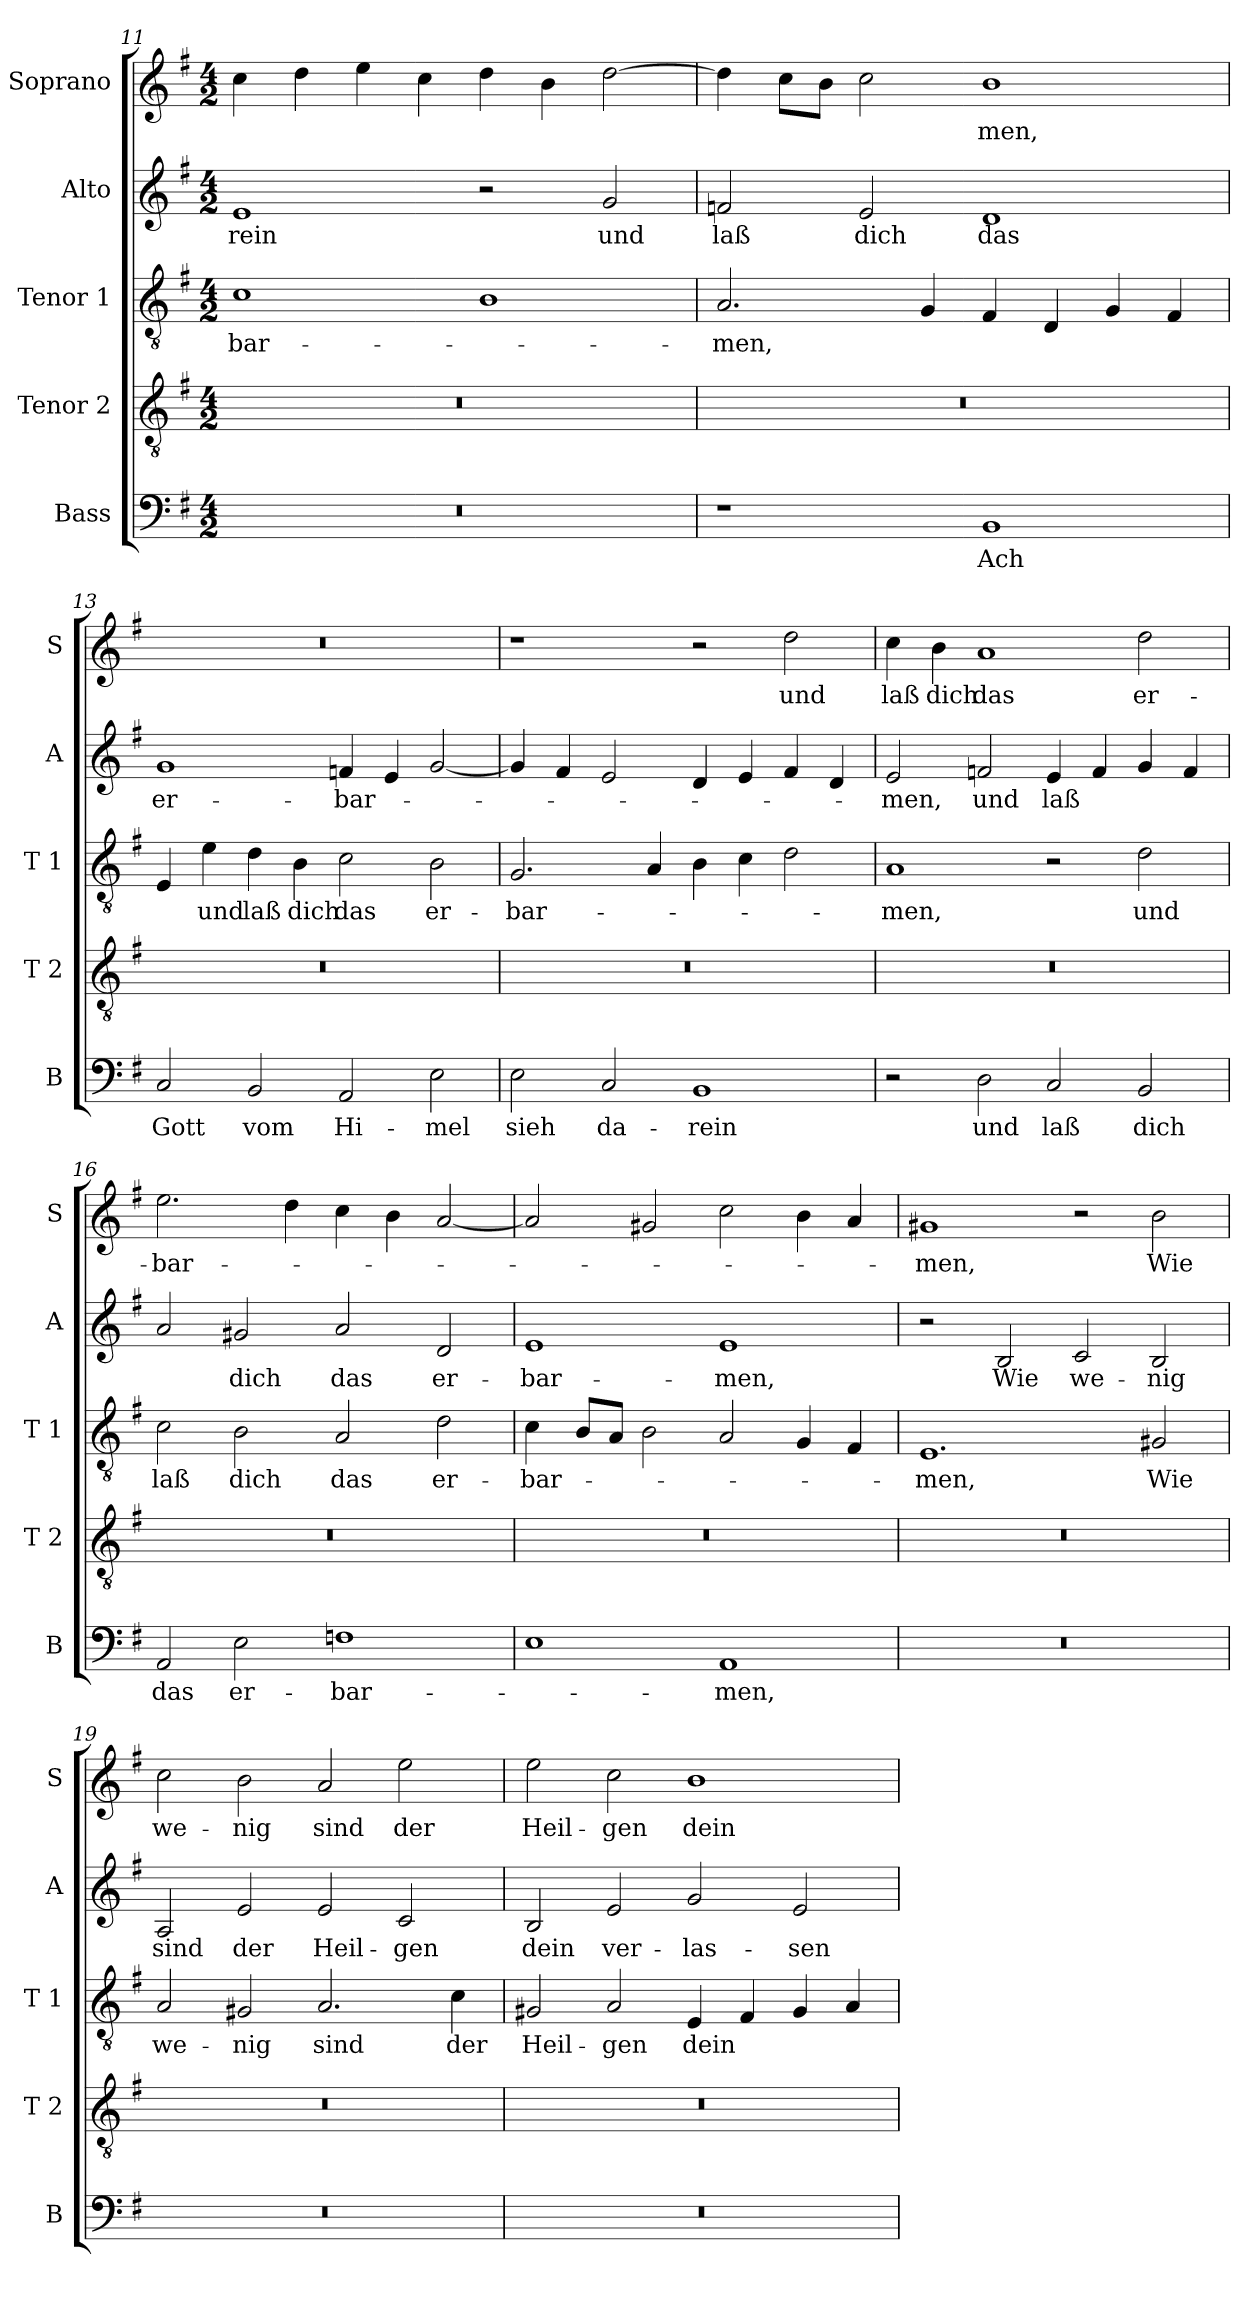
**kern	**text	**kern	**kern	**text	**kern	**text	**kern	**text
*part5	*part5	*part4	*part3	*part3	*part2	*part2	*part1	*part1
*staff5	*staff5	*staff4	*staff3	*staff3	*staff2	*staff2	*staff1	*staff1
*I"Bass	*	*I"Tenor 2	*I"Tenor 1	*	*I"Alto	*	*I"Soprano	*
*I'B	*	*I'T 2	*I'T 1	*	*I'A	*	*I'S	*
*clefF4	*	*clefGv2	*clefGv2	*	*clefG2	*	*clefG2	*
*k[f#]	*	*k[f#]	*k[f#]	*	*k[f#]	*	*k[f#]	*
*G:	*	*G:	*G:	*	*G:	*	*G:	*
*M4/2	*	*M4/2	*M4/2	*	*M4/2	*	*M4/2	*
=11	=11	=11	=11	=11	=11	=11	=11	=11
!	!	!	!	!LO:LY:b	!	!LO:LY:b	!	!
0r	.	0r	1c	-bar-	1e	-rein	4cc\	.
.	.	.	.	.	.	.	4dd\	.
.	.	.	.	.	.	.	4ee\	.
.	.	.	.	.	.	.	4cc\	.
.	.	.	1B	.	2r	.	4dd\	.
.	.	.	.	.	.	.	4b\	.
!	!	!	!	!	!	!LO:LY:b	!	!
.	.	.	.	.	2g/	und	[2dd\	.
=12	=12	=12	=12	=12	=12	=12	=12	=12
!	!	!	!	!LO:LY:b	!	!LO:LY:b	!	!
1r	.	0r	2.A/	-men,	2fn/	laß	4dd\]	.
.	.	.	.	.	.	.	8cc\L	.
.	.	.	.	.	.	.	8b\J	.
!	!	!	!	!	!	!LO:LY:b	!	!
.	.	.	.	.	2e/	dich	2cc\	.
.	.	.	4G/	.	.	.	.	.
!	!LO:LY:b	!	!	!	!	!LO:LY:b	!	!LO:LY:b
1BB	Ach	.	4F#/	.	1d	das	1b	-men,
.	.	.	4D/	.	.	.	.	.
.	.	.	4G/	.	.	.	.	.
.	.	.	4F#/	.	.	.	.	.
!!LO:LB:g=z
=13	=13	=13	=13	=13	=13	=13	=13	=13
!	!LO:LY:b	!	!	!	!	!LO:LY:b	!	!
2C/	Gott	0r	4E/	.	1g	er-	0r	.
!	!	!	!	!LO:LY:b	!	!	!	!
.	.	.	4e\	und	.	.	.	.
!	!LO:LY:b	!	!	!LO:LY:b	!	!	!	!
2BB/	vom	.	4d\	laß	.	.	.	.
!	!	!	!	!LO:LY:b	!	!	!	!
.	.	.	4B\	dich	.	.	.	.
!	!LO:LY:b	!	!	!LO:LY:b	!	!LO:LY:b	!	!
2AA/	Hi-	.	2c\	das	4fn/	-bar-	.	.
.	.	.	.	.	4e/	.	.	.
!	!LO:LY:b	!	!	!LO:LY:b	!	!	!	!
2E\	-mel	.	2B\	er-	[2g/	.	.	.
=14	=14	=14	=14	=14	=14	=14	=14	=14
!	!LO:LY:b	!	!	!LO:LY:b	!	!	!	!
2E\	sieh	0r	2.G/	-bar-	4g/]	.	1r	.
.	.	.	.	.	4f#/	.	.	.
!	!LO:LY:b	!	!	!	!	!	!	!
2C/	da-	.	.	.	2e/	.	.	.
.	.	.	4A/	.	.	.	.	.
!	!LO:LY:b	!	!	!	!	!	!	!
1BB	-rein	.	4B\	.	4d/	.	2r	.
.	.	.	4c\	.	4e/	.	.	.
!	!	!	!	!	!	!	!	!LO:LY:b
.	.	.	2d\	.	4f#/	.	2dd\	und
.	.	.	.	.	4d/	.	.	.
=15	=15	=15	=15	=15	=15	=15	=15	=15
!	!	!	!	!LO:LY:b	!	!LO:LY:b	!	!LO:LY:b
2r	.	0r	1A	-men,	2e/	-men,	4cc\	laß
!	!	!	!	!	!	!	!	!LO:LY:b
.	.	.	.	.	.	.	4b\	dich
!	!LO:LY:b	!	!	!	!	!LO:LY:b	!	!LO:LY:b
2D\	und	.	.	.	2fn/	und	1a	das
!	!LO:LY:b	!	!	!	!	!LO:LY:b	!	!
2C/	laß	.	2r	.	4e/	laß	.	.
.	.	.	.	.	4f/	.	.	.
!	!LO:LY:b	!	!	!LO:LY:b	!	!	!	!LO:LY:b
2BB/	dich	.	2d\	und	4g/	.	2dd\	er-
.	.	.	.	.	4f/	.	.	.
=16	=16	=16	=16	=16	=16	=16	=16	=16
!	!LO:LY:b	!	!	!LO:LY:b	!	!	!	!LO:LY:b
2AA/	das	0r	2c\	laß	2a/	.	2.ee\	-bar-
!	!LO:LY:b	!	!	!LO:LY:b	!	!LO:LY:b	!	!
2E\	er-	.	2B\	dich	2g#X/	dich	.	.
.	.	.	.	.	.	.	4dd\	.
!	!LO:LY:b	!	!	!LO:LY:b	!	!LO:LY:b	!	!
1Fn	-bar-	.	2A/	das	2a/	das	4cc\	.
.	.	.	.	.	.	.	4b\	.
!	!	!	!	!LO:LY:b	!	!LO:LY:b	!	!
.	.	.	2d\	er-	2d/	er-	[2a/	.
!!LO:PB:g=z
=17	=17	=17	=17	=17	=17	=17	=17	=17
!	!	!	!	!LO:LY:b	!	!LO:LY:b	!	!
1E	.	0r	4c\	-bar-	1e	-bar-	2a/]	.
.	.	.	8B/L	.	.	.	.	.
.	.	.	8A/J	.	.	.	.	.
.	.	.	2B\	.	.	.	2g#X/	.
!	!LO:LY:b	!	!	!	!	!LO:LY:b	!	!
1AA	-men,	.	2A/	.	1e	-men,	2cc\	.
.	.	.	4G/	.	.	.	4b\	.
.	.	.	4F#/	.	.	.	4a/	.
=18	=18	=18	=18	=18	=18	=18	=18	=18
!	!	!	!	!LO:LY:b	!	!	!	!LO:LY:b
0r	.	0r	1.E	-men,	2r	.	1g#X	-men,
!	!	!	!	!	!	!LO:LY:b	!	!
.	.	.	.	.	2B/	Wie	.	.
!	!	!	!	!	!	!LO:LY:b	!	!
.	.	.	.	.	2c/	we-	2r	.
!	!	!	!	!LO:LY:b	!	!LO:LY:b	!	!LO:LY:b
.	.	.	2G#X/	Wie	2B/	-nig	2b\	Wie
=19	=19	=19	=19	=19	=19	=19	=19	=19
!	!	!	!	!LO:LY:b	!	!LO:LY:b	!	!LO:LY:b
0r	.	0r	2A/	we-	2A/	sind	2cc\	we-
!	!	!	!	!LO:LY:b	!	!LO:LY:b	!	!LO:LY:b
.	.	.	2G#X/	-nig	2e/	der	2b\	-nig
!	!	!	!	!LO:LY:b	!	!LO:LY:b	!	!LO:LY:b
.	.	.	2.A/	sind	2e/	Heil-	2a/	sind
!	!	!	!	!	!	!LO:LY:b	!	!LO:LY:b
.	.	.	.	.	2c/	-gen	2ee\	der
!	!	!	!	!LO:LY:b	!	!	!	!
.	.	.	4c\	der	.	.	.	.
=20	=20	=20	=20	=20	=20	=20	=20	=20
!	!	!	!	!LO:LY:b	!	!LO:LY:b	!	!LO:LY:b
0r	.	0r	2G#X/	Heil-	2B/	dein	2ee\	Heil-
!	!	!	!	!LO:LY:b	!	!LO:LY:b	!	!LO:LY:b
.	.	.	2A/	-gen	2e/	ver-	2cc\	-gen
!	!	!	!	!LO:LY:b	!	!LO:LY:b	!	!LO:LY:b
.	.	.	4E/	dein	2g/	-las-	1b	dein
.	.	.	4F#/	.	.	.	.	.
!	!	!	!	!	!	!LO:LY:b	!	!
.	.	.	4G#/	.	2e/	-sen	.	.
.	.	.	4A/	.	.	.	.	.
=	=	=	=	=	=	=	=	=
*-	*-	*-	*-	*-	*-	*-	*-	*-
